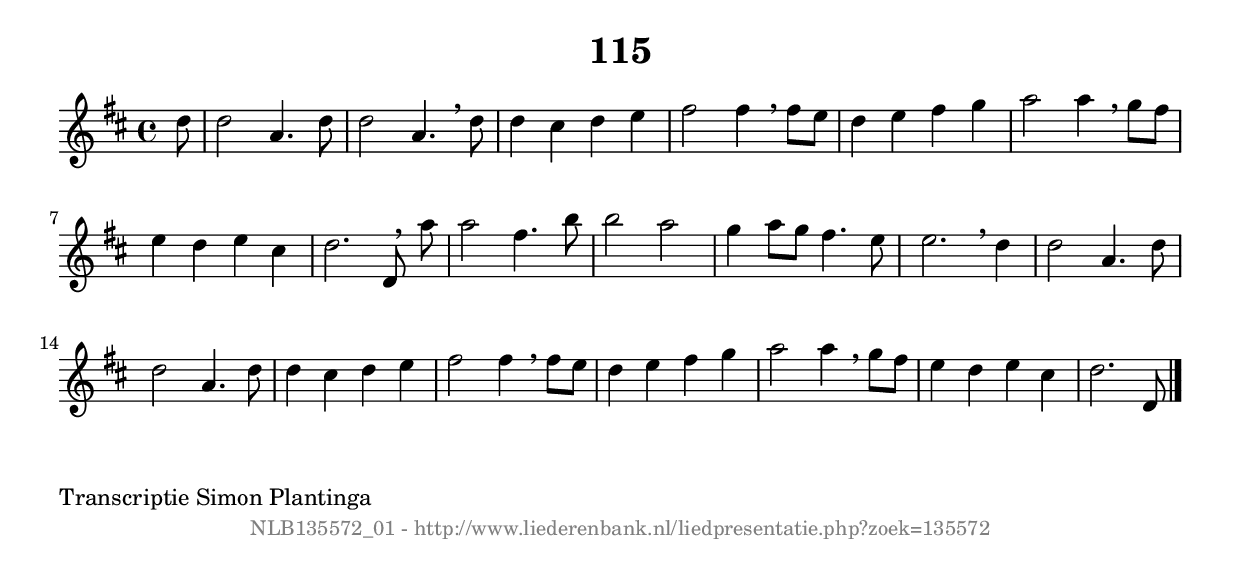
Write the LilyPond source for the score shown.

%
% produced by wce2krn 1.64 (7 June 2014)
%
\version"2.16"
#(append! paper-alist '(("long" . (cons (* 210 mm) (* 2000 mm)))))
#(set-default-paper-size "long")
sb = {\breathe}
mBreak = {\breathe }
bBreak = {\breathe }
x = {\once\override NoteHead #'style = #'cross }
gl=\glissando
itime={\override Staff.TimeSignature #'stencil = ##f }
ficta = {\once\set suggestAccidentals = ##t}
fine = {\once\override Score.RehearsalMark #'self-alignment-X = #1 \mark \markup {\italic{Fine}}}
dc = {\once\override Score.RehearsalMark #'self-alignment-X = #1 \mark \markup {\italic{D.C.}}}
dcf = {\once\override Score.RehearsalMark #'self-alignment-X = #1 \mark \markup {\italic{D.C. al Fine}}}
dcc = {\once\override Score.RehearsalMark #'self-alignment-X = #1 \mark \markup {\italic{D.C. al Coda}}}
ds = {\once\override Score.RehearsalMark #'self-alignment-X = #1 \mark \markup {\italic{D.S.}}}
dsf = {\once\override Score.RehearsalMark #'self-alignment-X = #1 \mark \markup {\italic{D.S. al Fine}}}
dsc = {\once\override Score.RehearsalMark #'self-alignment-X = #1 \mark \markup {\italic{D.S. al Coda}}}
pv = {\set Score.repeatCommands = #'((volta "1"))}
sv = {\set Score.repeatCommands = #'((volta "2"))}
tv = {\set Score.repeatCommands = #'((volta "3"))}
qv = {\set Score.repeatCommands = #'((volta "4"))}
xv = {\set Score.repeatCommands = #'((volta #f))}
\header{ tagline = ""
title = "115"
}
\score {{
\key d \major
\relative g'
{
\set melismaBusyProperties = #'()
\partial 32*4
\time 4/4
\tempo 4=120
\override Score.MetronomeMark #'transparent = ##t
\override Score.RehearsalMark #'break-visibility = #(vector #t #t #f)
d'8 | d2 a4. d8 | d2 a4. \sb d8 | d4 cis4 d4 e4 | fis2 fis4 \mBreak
fis8 e8 | d4 e4 fis4 g4 | a2 a4 \sb g8 fis8 | e4 d4 e4 cis4 | d2. d,8 \bar ":|:" \bBreak
a''8 | a2 fis4. b8 | b2 a2 | g4 a8 g8 fis4. e8 | e2. \mBreak
d4 | d2 a4. d8 | d2 a4. d8 | d4 cis4 d4 e4 | fis2 fis4 \mBreak
fis8 e8 | d4 e4 fis4 g4 | a2 a4 \sb g8 fis8 | e4 d4 e4 cis4 | d2. d,8 \bar "|."
 }}
 \midi { }
 \layout {
            indent = 0.0\cm
}
}
\markup { \wordwrap-string #" 
Transcriptie Simon Plantinga
"}
\markup { \vspace #0 } \markup { \with-color #grey \fill-line { \center-column { \smaller "NLB135572_01 - http://www.liederenbank.nl/liedpresentatie.php?zoek=135572" } } }
